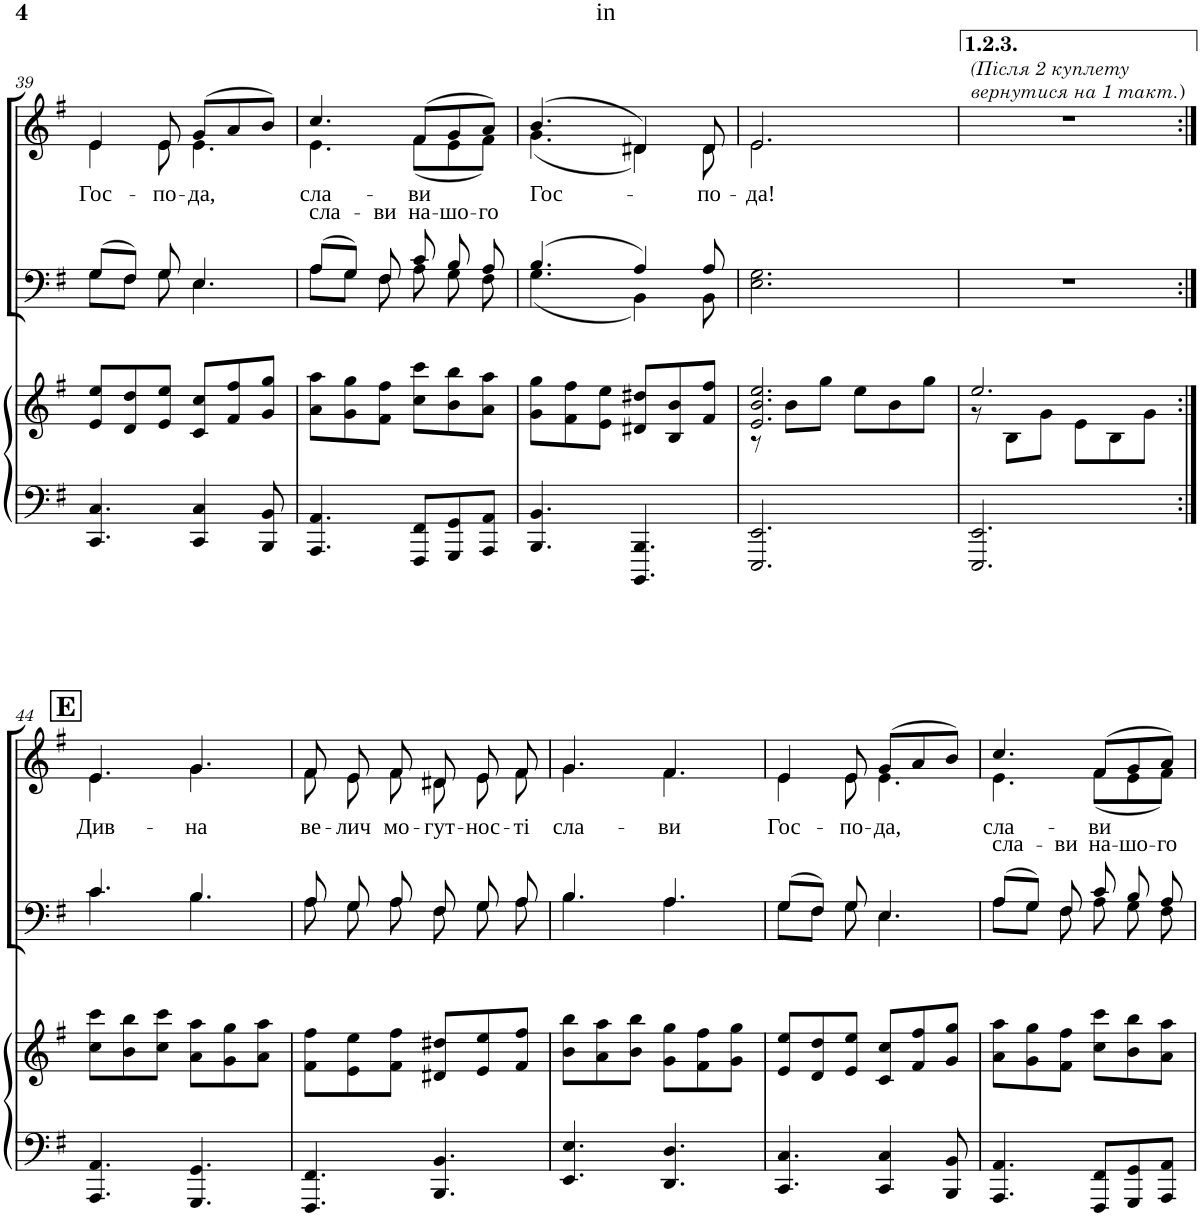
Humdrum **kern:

**kern	**kern	**kern	**text	**kern	**text
*part3	*part3	*part2	*part2	*part1	*part1
*staff4	*staff3	*staff2	*staff2	*staff1	*staff1
*I"Piano	*	*I"Bass	*	*I"Alto	*
*I'Pno	*	*	*	*	*
!!LO:PB:g=z
*clefF4	*clefG2	*clefF4	*	*clefG2	*
*k[f#]	*k[f#]	*k[f#]	*	*k[f#]	*
*M6/8	*M6/8	*M6/8	*	*M6/8	*
=39	=39	=39	=39	=39	=39
*	*	*^	*	*	*
!	!	!	!	!	!	!LO:LY:b
*	*	*	*	*	*^	*
4.CC/ 4.C/	8e/ 8ee/L	(8G/L	8G\L	.	4e/	4e\	Гос-
.	8d/ 8dd/	8F#/J)	8F#\J	.	.	.	.
!	!	!	!	!	!	!	!LO:LY:b
.	8e/ 8ee/J	8G/	8G\	.	8e/	8e\	-по-
!	!	!	!	!	!	!	!LO:LY:b
4CC/ 4C/	8c/ 8cc/L	4.E/	4.E\	.	(8g/L	4.e\	-да,
.	8f#/ 8ff#/	.	.	.	8a/	.	.
8BBB/ 8BB/	8g/ 8gg/J	.	.	.	8b/J)	.	.
=40	=40	=40	=40	=40	=40	=40	=40
!	!	!	!	!LO:LY:a	!	!	!LO:LY:b
4.AAA/ 4.AA/	8a\ 8aa\L	(8A/L	8A\L	сла-	4.cc/	4.e\	сла-
.	8g\ 8gg\	8G/J)	8G\J	.	.	.	.
!	!	!	!	!LO:LY:a	!	!	!
.	8f#\ 8ff#\J	8F#/	8F#\	-ви	.	.	.
!	!	!	!	!LO:LY:a	!	!	!LO:LY:b
8FFF#/ 8FF#/L	8cc\ 8ccc\L	8c/	8A\	на-	(8f#/L	(8f#\L	-ви
!	!	!	!	!LO:LY:a	!	!	!
8GGG/ 8GG/	8b\ 8bb\	8B/	8G\	-шо-	8g/	8e\	.
!	!	!	!	!LO:LY:a	!	!	!
8AAA/ 8AA/J	8a\ 8aa\J	8A/	8F#\	-го	8a/J)	8f#\J)	.
=41	=41	=41	=41	=41	=41	=41	=41
!	!	!	!	!	!	!	!LO:LY:b
4.BBB/ 4.BB/	8g\ 8gg\L	(4.B/	(4.G\	.	(4.b/	(4.g\	Гос-
.	8f#\ 8ff#\	.	.	.	.	.	.
.	8e\ 8ee\J	.	.	.	.	.	.
4.BBBB/ 4.BBB/	8d#X/ 8dd#X/L	4A/)	4BB\)	.	4d#X/)	4d#\)	.
.	8B/ 8b/	.	.	.	.	.	.
!	!	!	!	!	!	!	!LO:LY:b
.	8f#/ 8ff#/J	8A/	8BB\	.	8d#/	8d#\	-по-
=42	=42	=42	=42	=42	=42	=42	=42
*	*^	*	*	*	*	*	*
!	!	!	!	!	!	!	!	!LO:LY:b
*	*	*	*v	*v	*	*	*	*
2.EEE/ 2.EE/	2.e/ 2.b/ 2.ee/	8r	2.E\ 2.G\	.	2.e/	2.e\	-да!
.	.	8b\L	.	.	.	.	.
.	.	8gg\J	.	.	.	.	.
.	.	8ee\L	.	.	.	.	.
.	.	8b\	.	.	.	.	.
.	.	8gg\J	.	.	.	.	.
*	*	*	*	*	*v	*v	*
=43	=43	=43	=43	=43	=43	=43
!	!	!	!	!	!LO:TX:a:i:t=(Після 2 куплету	!
!	!	!	!	!	!LO:TX:a:t=вернутися на 1 такт.	!
!	!	!	!	!	!LO:TX:a:t=)	!
2.EEE/ 2.EE/	2.ee/	8r	2.r	.	2.r	.
.	.	8B\L	.	.	.	.
.	.	8g\J	.	.	.	.
.	.	8e\L	.	.	.	.
.	.	8B\	.	.	.	.
.	.	8g\J	.	.	.	.
!!LO:LB:g=z
!!LO:REH:place=s1:a:B:cj:fs=14:t=E
=44:|!	=44:|!	=44:|!	=44:|!	=44:|!	=44:|!	=44:|!
*	*	*	*^	*	*	*
!	!	!	!	!	!	!	!LO:LY:b
*	*v	*v	*	*	*	*^	*
4.AAA/ 4.AA/	8cc\ 8ccc\L	4.c/	4.c\	.	4.e/	4.e\	Див-
.	8b\ 8bb\	.	.	.	.	.	.
.	8cc\ 8ccc\J	.	.	.	.	.	.
!	!	!	!	!	!	!	!LO:LY:b
4.GGG/ 4.GG/	8a\ 8aa\L	4.B/	4.B\	.	4.g/	4.g\	-на
.	8g\ 8gg\	.	.	.	.	.	.
.	8a\ 8aa\J	.	.	.	.	.	.
=45	=45	=45	=45	=45	=45	=45	=45
!	!	!	!	!	!	!	!LO:LY:b
4.FFF#/ 4.FF#/	8f#\ 8ff#\L	8A/	8A\	.	8f#/	8f#\	ве-
!	!	!	!	!	!	!	!LO:LY:b
.	8e\ 8ee\	8G/	8G\	.	8e/	8e\	-лич
!	!	!	!	!	!	!	!LO:LY:b
.	8f#\ 8ff#\J	8A/	8A\	.	8f#/	8f#\	мо-
!	!	!	!	!	!	!	!LO:LY:b
4.BBB/ 4.BB/	8d#X/ 8dd#X/L	8F#/	8F#\	.	8d#X/	8d#\	-гут-
!	!	!	!	!	!	!	!LO:LY:b
.	8e/ 8ee/	8G/	8G\	.	8e/	8e\	-нос-
!	!	!	!	!	!	!	!LO:LY:b
.	8f#/ 8ff#/J	8A/	8A\	.	8f#/	8f#\	-ті
=46	=46	=46	=46	=46	=46	=46	=46
!	!	!	!	!	!	!	!LO:LY:b
4.EE/ 4.E/	8b\ 8bb\L	4.B/	4.B\	.	4.g/	4.g\	сла-
.	8a\ 8aa\	.	.	.	.	.	.
.	8b\ 8bb\J	.	.	.	.	.	.
!	!	!	!	!	!	!	!LO:LY:b
4.DD/ 4.D/	8g\ 8gg\L	4.A/	4.A\	.	4.f#/	4.f#\	-ви
.	8f#\ 8ff#\	.	.	.	.	.	.
.	8g\ 8gg\J	.	.	.	.	.	.
=47	=47	=47	=47	=47	=47	=47	=47
!	!	!	!	!	!	!	!LO:LY:b
4.CC/ 4.C/	8e/ 8ee/L	(8G/L	8G\L	.	4e/	4e\	Гос-
.	8d/ 8dd/	8F#/J)	8F#\J	.	.	.	.
!	!	!	!	!	!	!	!LO:LY:b
.	8e/ 8ee/J	8G/	8G\	.	8e/	8e\	-по-
!	!	!	!	!	!	!	!LO:LY:b
4CC/ 4C/	8c/ 8cc/L	4.E/	4.E\	.	(8g/L	4.e\	-да,
.	8f#/ 8ff#/	.	.	.	8a/	.	.
8BBB/ 8BB/	8g/ 8gg/J	.	.	.	8b/J)	.	.
=48	=48	=48	=48	=48	=48	=48	=48
!	!	!	!	!LO:LY:a	!	!	!LO:LY:b
4.AAA/ 4.AA/	8a\ 8aa\L	(8A/L	8A\L	сла-	4.cc/	4.e\	сла-
.	8g\ 8gg\	8G/J)	8G\J	.	.	.	.
!	!	!	!	!LO:LY:a	!	!	!
.	8f#\ 8ff#\J	8F#/	8F#\	-ви	.	.	.
!	!	!	!	!LO:LY:a	!	!	!LO:LY:b
8FFF#/ 8FF#/L	8cc\ 8ccc\L	8c/	8A\	на-	(8f#/L	(8f#\L	-ви
!	!	!	!	!LO:LY:a	!	!	!
8GGG/ 8GG/	8b\ 8bb\	8B/	8G\	-шо-	8g/	8e\	.
!	!	!	!	!LO:LY:a	!	!	!
8AAA/ 8AA/J	8a\ 8aa\J	8A/	8F#\	-го	8a/J)	8f#\J)	.
*	*	*v	*v	*	*	*	*
*	*	*	*	*v	*v	*
=	=	=	=	=	=
*-	*-	*-	*-	*-	*-
